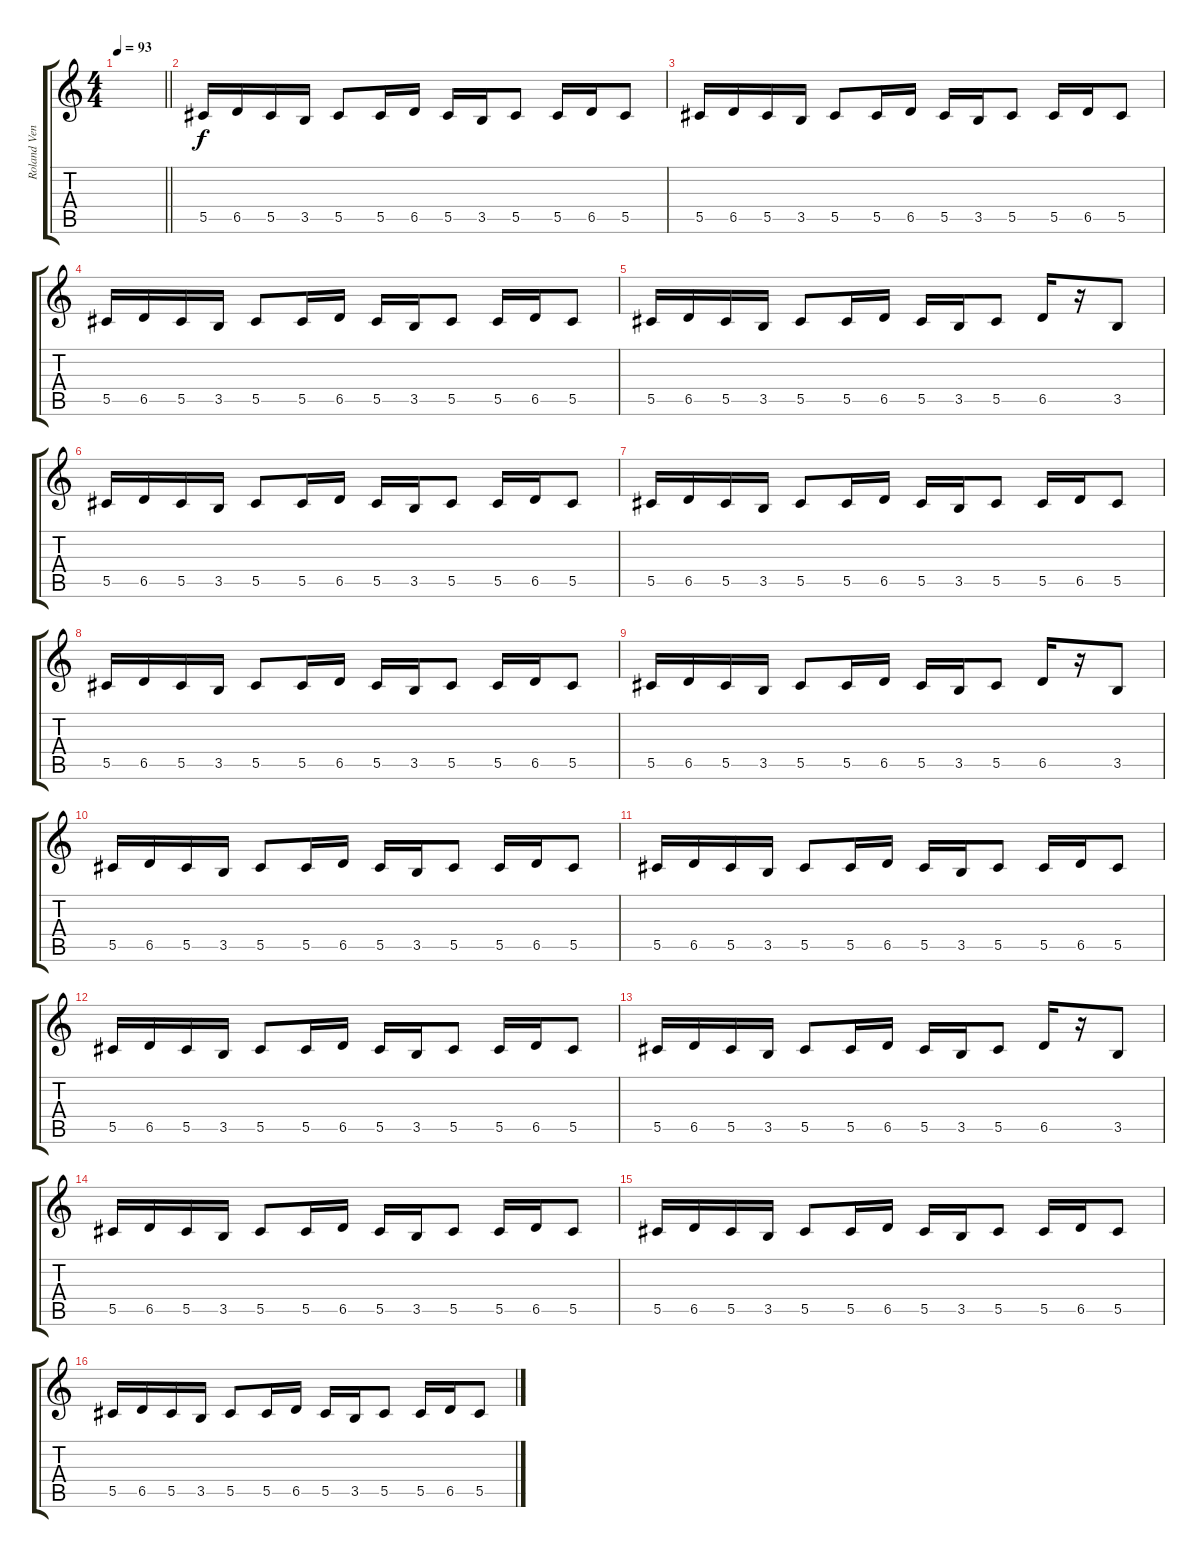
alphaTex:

\track ("Roland Vencelj" "Roland Ven") {instrument distortionguitar}
\staff {score tabs}
\tuning (Eb4 Bb3 Gb3 Db3 Ab2 Db2) {hide}
\ts (4 4)
\tempo 93
\clef g2
\barLineRight lightlight
\ks c
|
5.5.16 6.5.16 5.5.16 3.5.16 5.5.8 5.5.16 6.5.16 5.5.16 3.5.16 5.5.8 5.5.16 6.5.16 5.5.8 |
5.5.16 6.5.16 5.5.16 3.5.16 5.5.8 5.5.16 6.5.16 5.5.16 3.5.16 5.5.8 5.5.16 6.5.16 5.5.8 |
5.5.16 6.5.16 5.5.16 3.5.16 5.5.8 5.5.16 6.5.16 5.5.16 3.5.16 5.5.8 5.5.16 6.5.16 5.5.8 |
5.5.16 6.5.16 5.5.16 3.5.16 5.5.8 5.5.16 6.5.16 5.5.16 3.5.16 5.5.8 6.5.16 r.16 3.5.8 |
5.5.16 6.5.16 5.5.16 3.5.16 5.5.8 5.5.16 6.5.16 5.5.16 3.5.16 5.5.8 5.5.16 6.5.16 5.5.8 |
5.5.16 6.5.16 5.5.16 3.5.16 5.5.8 5.5.16 6.5.16 5.5.16 3.5.16 5.5.8 5.5.16 6.5.16 5.5.8 |
5.5.16 6.5.16 5.5.16 3.5.16 5.5.8 5.5.16 6.5.16 5.5.16 3.5.16 5.5.8 5.5.16 6.5.16 5.5.8 |
5.5.16 6.5.16 5.5.16 3.5.16 5.5.8 5.5.16 6.5.16 5.5.16 3.5.16 5.5.8 6.5.16 r.16 3.5.8 |
5.5.16 6.5.16 5.5.16 3.5.16 5.5.8 5.5.16 6.5.16 5.5.16 3.5.16 5.5.8 5.5.16 6.5.16 5.5.8 |
5.5.16 6.5.16 5.5.16 3.5.16 5.5.8 5.5.16 6.5.16 5.5.16 3.5.16 5.5.8 5.5.16 6.5.16 5.5.8 |
5.5.16 6.5.16 5.5.16 3.5.16 5.5.8 5.5.16 6.5.16 5.5.16 3.5.16 5.5.8 5.5.16 6.5.16 5.5.8 |
5.5.16 6.5.16 5.5.16 3.5.16 5.5.8 5.5.16 6.5.16 5.5.16 3.5.16 5.5.8 6.5.16 r.16 3.5.8 |
5.5.16 6.5.16 5.5.16 3.5.16 5.5.8 5.5.16 6.5.16 5.5.16 3.5.16 5.5.8 5.5.16 6.5.16 5.5.8 |
5.5.16 6.5.16 5.5.16 3.5.16 5.5.8 5.5.16 6.5.16 5.5.16 3.5.16 5.5.8 5.5.16 6.5.16 5.5.8 |
5.5.16 6.5.16 5.5.16 3.5.16 5.5.8 5.5.16 6.5.16 5.5.16 3.5.16 5.5.8 5.5.16 6.5.16 5.5.8
